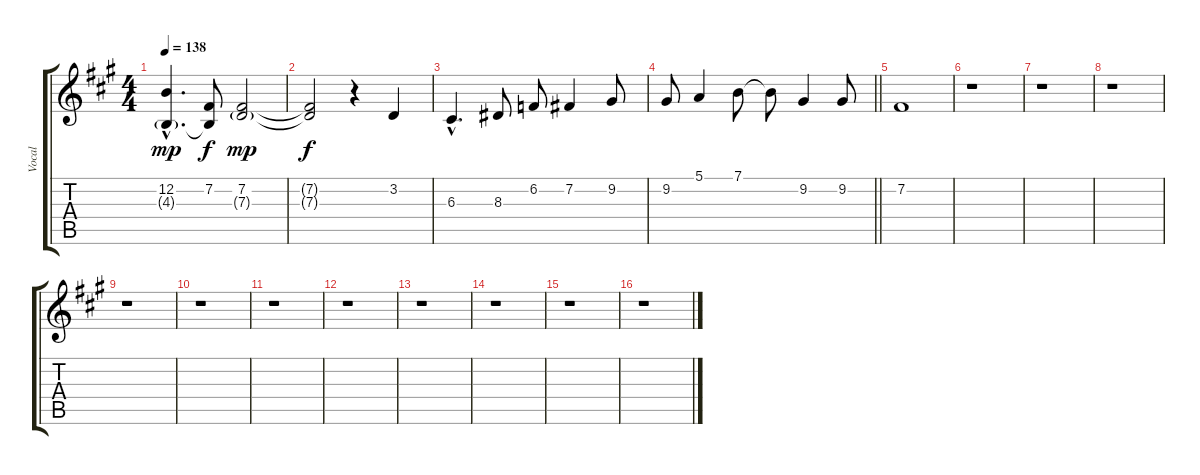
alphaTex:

\track ("Vocal" "Vocal") {instrument flute}
\staff {score tabs}
\tuning (E4 B3 G3 D3 A2 E2) {hide}
\ts (4 4)
\tempo 138
\clef g2
\ks a
(12.2{hac} 4.3{g hac}).4{d dy mp} (7.2 4.3{t}).8{dy f} (7.2 7.3{g}).2{dy mp} |
(7.2{t} 7.3{t}).2{dy f} r.4 3.2.4 |
6.3{hac}.4{d} 8.3.8 6.2.8 7.2.4 9.2.8 |
\barLineRight lightlight
9.2.8 5.1.4 7.1.8 7.1{t}.8 9.2.4 9.2.8 |
7.2.1 |
r.1 |
r.1 |
r.1 |
r.1 |
r.1 |
r.1 |
r.1 |
r.1 |
r.1 |
r.1 |
r.1
